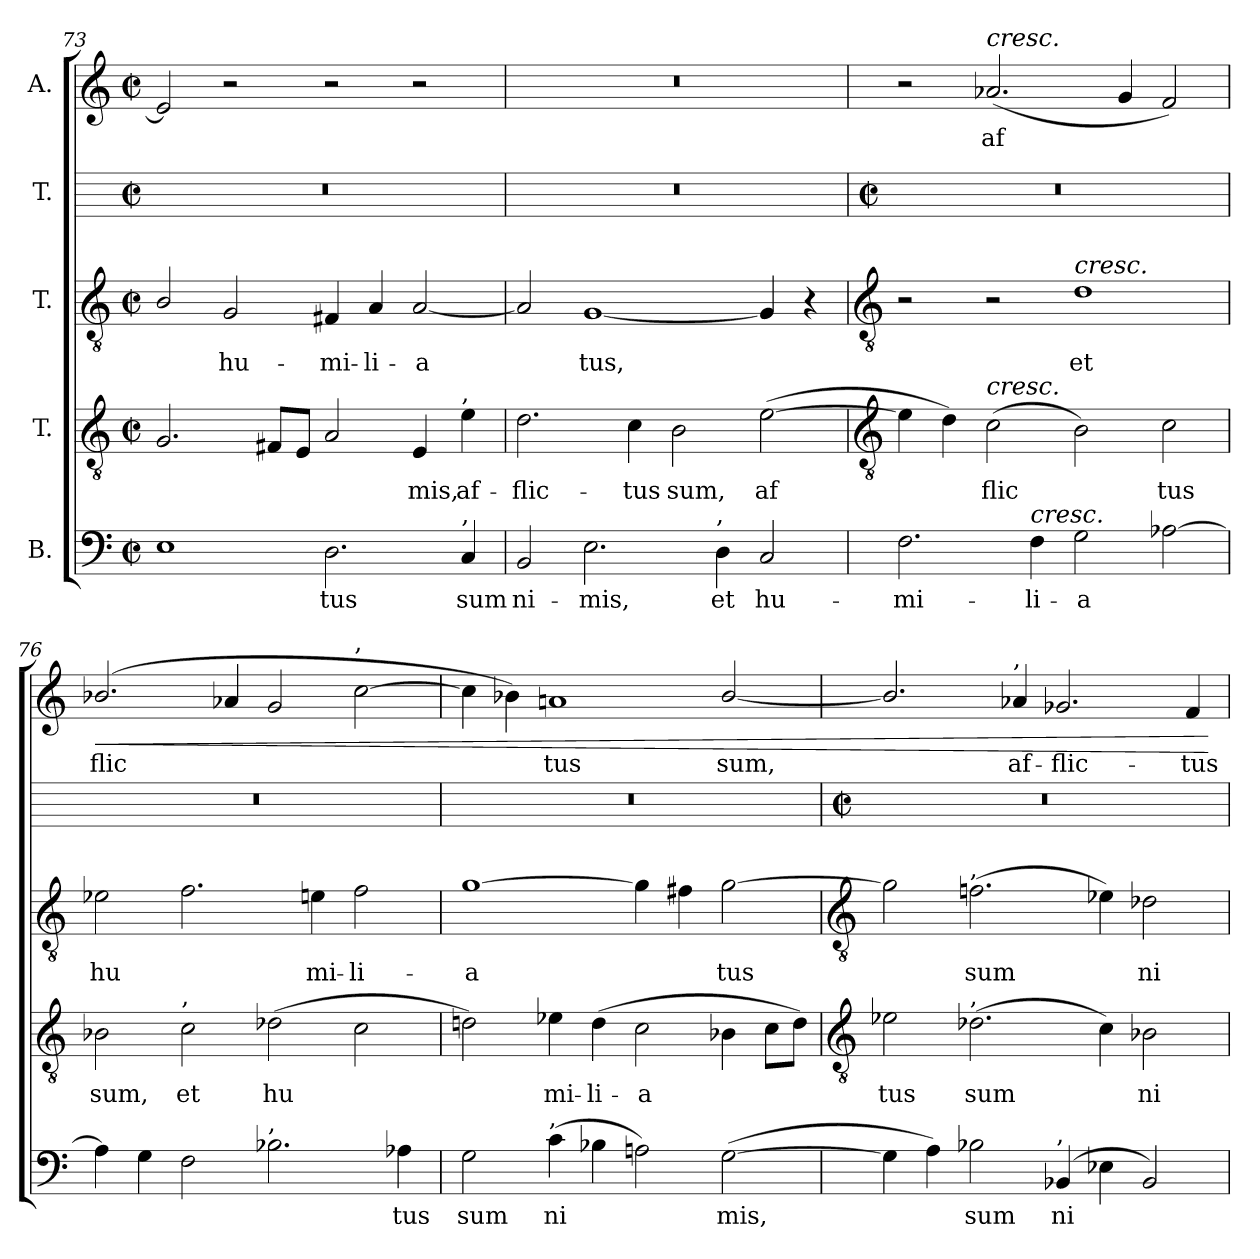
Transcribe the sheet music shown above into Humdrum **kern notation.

**kern	**text	**kern	**text	**kern	**text	**kern	**kern	**text	**dynam
*part5	*part5	*part4	*part4	*part3	*part3	*part2	*part1	*part1	*part1
*staff5	*staff5	*staff4	*staff4	*staff3	*staff3	*staff2	*staff1	*staff1	*staff1
*I"B.	*	*I"T.	*	*I"T.	*	*I"T.	*I"A.	*	*
*clefF4	*	*clefGv2	*	*clefGv2	*	*	*clefG2	*	*
*k[]	*	*k[]	*	*k[]	*	*	*k[]	*	*
*C:	*	*C:	*	*C:	*	*	*C:	*	*
*M4/2	*	*M4/2	*	*M4/2	*	*M4/2	*M4/2	*	*
*met(c|)	*	*met(c|)	*	*met(c|)	*	*met(c|)	*met(c|)	*	*
=73	=73	=73	=73	=73	=73	=73	=73	=73	=73
1E	.	2.G	.	2B/	.	0r	2e]	.	.
!	!	!	!	!	!LO:LY:b	!	!	!	!
.	.	.	.	2G	hu-	.	2r	.	.
.	.	8F#XL	.	.	.	.	.	.	.
.	.	8EJ	.	.	.	.	.	.	.
!	!LO:LY:b	!	!	!	!LO:LY:b	!	!	!	!
2.D	tus	2A	.	4F#X	-mi-	.	2r	.	.
!	!	!	!	!	!LO:LY:b	!	!	!	!
.	.	.	.	4A	-li-	.	.	.	.
!	!	!	!LO:LY:b	!	!LO:LY:b	!	!	!	!
.	.	4E	mis,	[2A	-a	.	2r	.	.
!	!	!LO:TX:a:t=,	!	!	!	!	!	!	!
!LO:TX:a:t=,	!	!	!	!	!	!	!	!	!
!	!LO:LY:b	!	!LO:LY:b	!	!	!	!	!	!
4C	sum	4e	af-	.	.	.	.	.	.
=74	=74	=74	=74	=74	=74	=74	=74	=74	=74
!	!LO:LY:b	!	!LO:LY:b	!	!	!	!	!	!
2BB	ni-	2.d	-flic-	2A]	.	0r	0r	.	.
!	!LO:LY:b	!	!	!	!LO:LY:b	!	!	!	!
2.E	-mis,	.	.	[1G	tus,	.	.	.	.
!	!	!	!LO:LY:b	!	!	!	!	!	!
.	.	4c	-tus	.	.	.	.	.	.
!	!	!	!LO:LY:b	!	!	!	!	!	!
.	.	2B	sum,	.	.	.	.	.	.
!LO:TX:a:t=,	!	!	!	!	!	!	!	!	!
!	!LO:LY:b	!	!	!	!	!	!	!	!
4D	et	.	.	.	.	.	.	.	.
!	!LO:LY:b	!	!LO:LY:b	!	!	!	!	!	!
2C	hu-	(>[2e	af	4G]	.	.	.	.	.
.	.	.	.	4r	.	.	.	.	.
!!LO:LB:g=z
=75	=75	=75	=75	=75	=75	=75	=75	=75	=75
*	*	*clefGv2	*	*clefGv2	*	*	*	*	*
*	*	*	*	*	*	*M4/2	*	*	*
*	*	*	*	*	*	*met(c|)	*	*	*
!	!LO:LY:b	!	!	!	!	!	!	!	!
2.F	-mi-	4e]	.	2r	.	0r	2r	.	.
.	.	4d)	.	.	.	.	.	.	.
!	!	!	!	!	!	!	!LO:TX:a:i:t=cresc.	!	!
!	!	!LO:TX:a:i:t=cresc.	!	!	!	!	!	!	!
!	!	!	!LO:LY:b	!	!	!	!	!LO:LY:b	!
.	.	(>2c	flic	2r	.	.	(<2.a-X	af	.
!LO:TX:a:i:t=cresc.	!	!	!	!	!	!	!	!	!
!	!LO:LY:b	!	!	!	!	!	!	!	!
4F	-li-	.	.	.	.	.	.	.	.
!	!	!	!	!LO:TX:a:i:t=cresc.	!	!	!	!	!
!	!LO:LY:b	!	!	!	!LO:LY:b	!	!	!	!
2G	-a	2B)	.	1d	et	.	.	.	.
.	.	.	.	.	.	.	4g	.	.
!	!	!	!LO:LY:b	!	!	!	!	!	!
[2A-X	.	2c	tus	.	.	.	2f)	.	.
=76	=76	=76	=76	=76	=76	=76	=76	=76	=76
!	!	!	!LO:LY:b	!	!LO:LY:b	!	!	!LO:LY:b	!LO:HP:b
4A-]	.	2B-X	sum,	2e-X	hu	0r	(>2.b-X/	flic	<
4G	.	.	.	.	.	.	.	.	.
!	!	!LO:TX:a:t=,	!	!	!	!	!	!	!
!	!	!	!LO:LY:b	!	!	!	!	!	!
2F	.	2c	et	2.f	.	.	.	.	.
.	.	.	.	.	.	.	4a-X	.	.
!LO:TX:a:t=,	!	!	!	!	!	!	!	!	!
!	!	!	!LO:LY:b	!	!	!	!	!	!
2.B-X	.	(>2d-X	hu	.	.	.	2g	.	.
!	!	!	!	!	!LO:LY:b	!	!	!	!
.	.	.	.	4en	mi-	.	.	.	.
!	!	!	!	!	!	!	!LO:TX:a:t=,	!	!
!	!	!	!	!	!LO:LY:b	!	!	!	!
.	.	2c	.	2f	-li-	.	[2cc	.	.
!	!LO:LY:b	!	!	!	!	!	!	!	!
4A-	tus	.	.	.	.	.	.	.	.
=77	=77	=77	=77	=77	=77	=77	=77	=77	=77
!	!LO:LY:b	!	!	!	!LO:LY:b	!	!	!	!
2G	sum	2dn)	.	[1g	-a	0r	4cc]	.	.
.	.	.	.	.	.	.	4b-X)	.	.
!LO:TX:a:t=,	!	!	!	!	!	!	!	!	!
!	!LO:LY:b	!	!LO:LY:b	!	!	!	!	!LO:LY:b	!
(>4c	ni	4e-X	mi-	.	.	.	1an	tus	.
!	!	!	!LO:LY:b	!	!	!	!	!	!
4B-X	.	(>4d	-li-	.	.	.	.	.	.
!	!	!	!LO:LY:b	!	!	!	!	!	!
2An)	.	2c	-a	4g]	.	.	.	.	.
.	.	.	.	4f#X	.	.	.	.	.
!	!LO:LY:b	!	!	!	!LO:LY:b	!	!	!LO:LY:b	!
(>[2G	mis,	4B-X	.	[2g	tus	.	[2b-/	sum,	.
.	.	8cL	.	.	.	.	.	.	.
.	.	8dJ)	.	.	.	.	.	.	.
!!LO:LB:g=z
=78	=78	=78	=78	=78	=78	=78	=78	=78	=78
*	*	*clefGv2	*	*clefGv2	*	*	*	*	*
*	*	*	*	*	*	*M4/2	*	*	*
*	*	*	*	*	*	*met(c|)	*	*	*
!	!	!	!LO:LY:b	!	!	!	!	!	!
4G]	.	2e-X	tus	2g]	.	0r	2.b-/]	.	.
4A)	.	.	.	.	.	.	.	.	.
!	!	!	!	!LO:TX:a:t=,	!	!	!	!	!
!	!	!LO:TX:a:t=,	!	!	!	!	!	!	!
!	!LO:LY:b	!	!LO:LY:b	!	!LO:LY:b	!	!	!	!
2B-X	sum	(>2.d-X	sum	(>2.fn	sum	.	.	.	.
!	!	!	!	!	!	!	!LO:TX:a:t=,	!	!
!	!	!	!	!	!	!	!	!LO:LY:b	!
.	.	.	.	.	.	.	4a-X	af-	.
!LO:TX:a:t=,	!	!	!	!	!	!	!	!	!
!	!LO:LY:b	!	!	!	!	!	!	!LO:LY:b	!
(>4BB-X	ni	.	.	.	.	.	2.g-X	-flic-	.
4E-X	.	4c)	.	4e-X)	.	.	.	.	.
!	!	!	!LO:LY:b	!	!LO:LY:b	!	!	!	!
2BB-)	.	2B-X	ni-	2d-X	ni-	.	.	.	.
!	!	!	!	!	!	!	!	!LO:LY:b	!
.	.	.	.	.	.	.	4f	-tus	.
.	.	.	.	.	.	.	.	.	[
=	=	=	=	=	=	=	=	=	=
*-	*-	*-	*-	*-	*-	*-	*-	*-	*-
